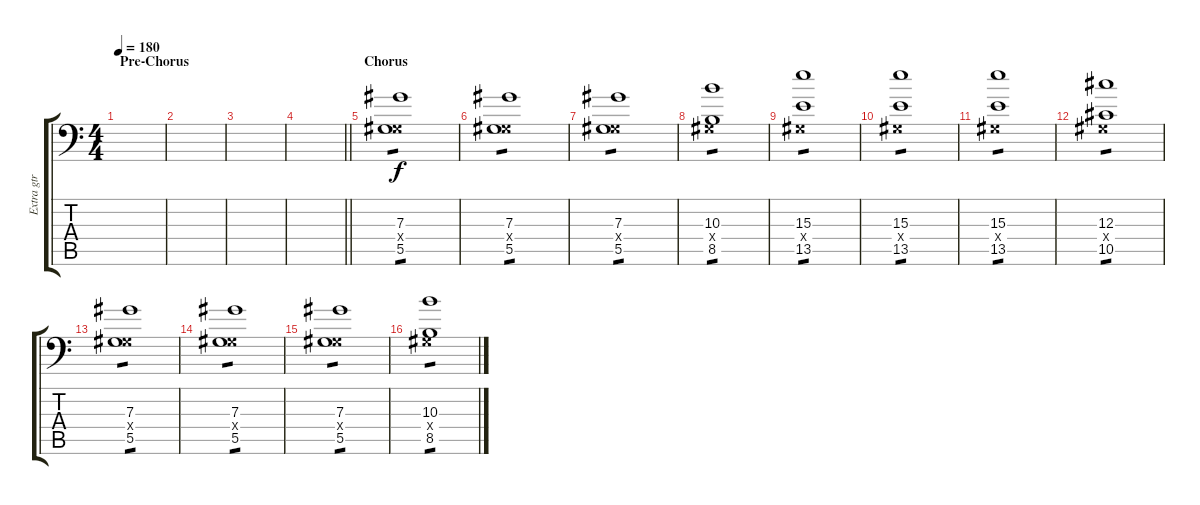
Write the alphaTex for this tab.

\track ("Extra gtr" "Extra gtr") {instrument overdrivenguitar}
\staff {score tabs}
\tuning (Bb3 F3 Db3 Ab2 Eb2 Ab1) {hide}
\ts (4 4)
\section ("" "Pre-Chorus")
\tempo 180
\clef f4
\ks c
|
|
|
\barLineRight lightlight
|
\section ("" "Chorus")
(7.3 0.4{x} 5.5).1{tp 1} |
(7.3 0.4{x} 5.5).1{tp 1} |
(7.3 0.4{x} 5.5).1{tp 1} |
(10.3 0.4{x} 8.5).1{tp 1} |
(15.3 0.4{x} 13.5).1{tp 1} |
(15.3 0.4{x} 13.5).1{tp 1} |
(15.3 0.4{x} 13.5).1{tp 1} |
(12.3 0.4{x} 10.5).1{tp 1} |
(7.3 0.4{x} 5.5).1{tp 1} |
(7.3 0.4{x} 5.5).1{tp 1} |
(7.3 0.4{x} 5.5).1{tp 1} |
(10.3 0.4{x} 8.5).1{tp 1}
